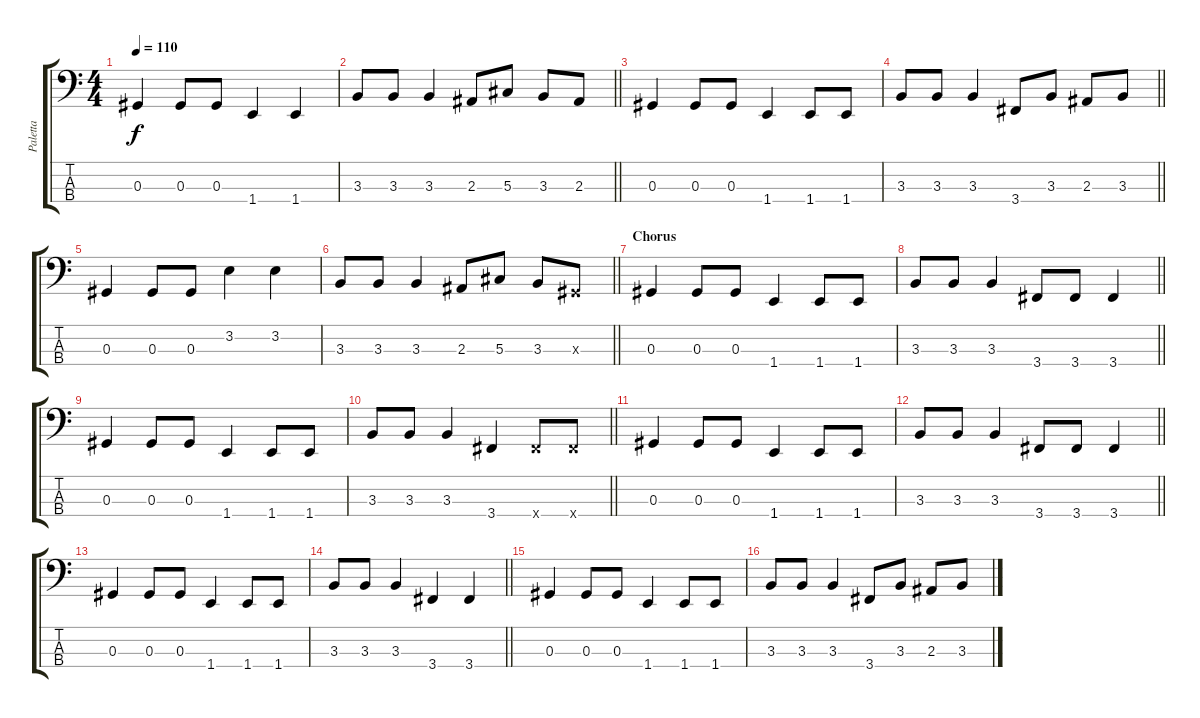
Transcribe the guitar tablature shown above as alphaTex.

\track ("Paletta" "Paletta") {instrument electricbasspick}
\staff {score tabs}
\tuning (Gb2 Db2 Ab1 Eb1) {hide}
\ts (4 4)
\tempo 110
\clef f4
\ks c
0.3.4{dy f} 0.3.8 0.3.8 1.4.4 1.4.4 |
\barLineRight lightlight
3.3.8 3.3.8 3.3.4 2.3.8 5.3.8 3.3.8 2.3.8 |
0.3.4 0.3.8 0.3.8 1.4.4 1.4.8 1.4.8 |
\barLineRight lightlight
3.3.8 3.3.8 3.3.4 3.4.8 3.3.8 2.3.8 3.3.8 |
0.3.4 0.3.8 0.3.8 3.2.4 3.2.4 |
\barLineRight lightlight
3.3.8 3.3.8 3.3.4 2.3.8 5.3.8 3.3.8 0.3{x}.8 |
\section ("" "Chorus")
0.3.4 0.3.8 0.3.8 1.4.4 1.4.8 1.4.8 |
\barLineRight lightlight
3.3.8 3.3.8 3.3.4 3.4.8 3.4.8 3.4.4 |
0.3.4 0.3.8 0.3.8 1.4.4 1.4.8 1.4.8 |
\barLineRight lightlight
3.3.8 3.3.8 3.3.4 3.4.4 3.4{x}.8 3.4{x}.8 |
0.3.4 0.3.8 0.3.8 1.4.4 1.4.8 1.4.8 |
\barLineRight lightlight
3.3.8 3.3.8 3.3.4 3.4.8 3.4.8 3.4.4 |
0.3.4 0.3.8 0.3.8 1.4.4 1.4.8 1.4.8 |
\barLineRight lightlight
3.3.8 3.3.8 3.3.4 3.4.4 3.4.4 |
0.3.4 0.3.8 0.3.8 1.4.4 1.4.8 1.4.8 |
3.3.8 3.3.8 3.3.4 3.4.8 3.3.8 2.3.8 3.3.8
